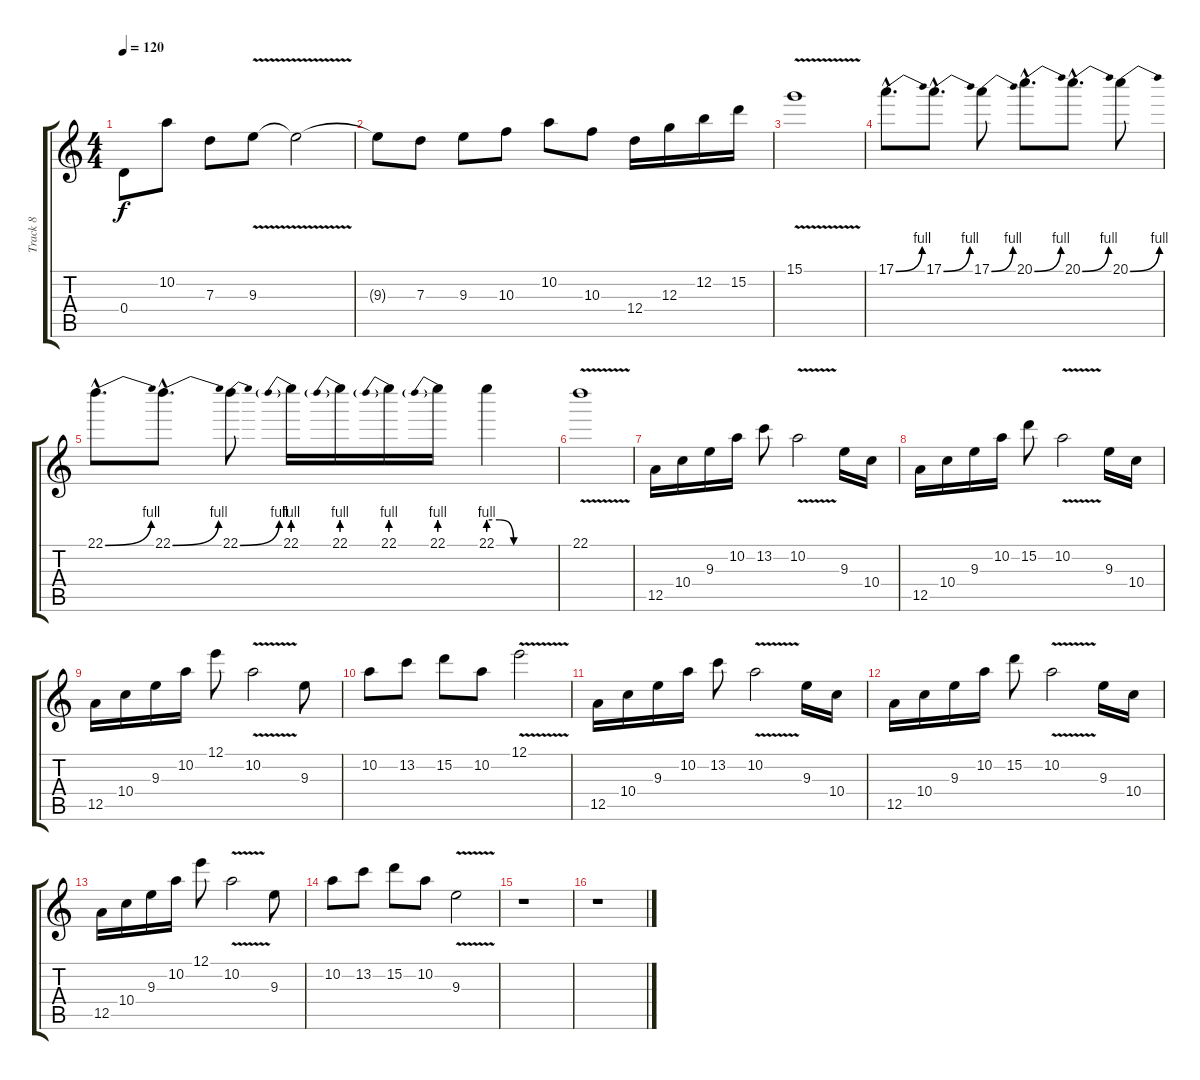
\track ("Track 8" "Track 8") {instrument overdrivenguitar}
\staff {score tabs}
\tuning (E4 B3 G3 D3 A2 D2) {hide}
\ts (4 4)
\tempo 120
\clef g2
\ks c
0.4.8{dy f} 10.2.8 7.3.8 9.3{v}.8 9.3{t}.2 |
9.3{t}.8 7.3.8 9.3.8 10.3.8 10.2.8 10.3.8 12.4.16 12.3.16 12.2.16 15.2.16 |
15.1{v}.1 |
17.1{be (bend 0 0 60 4) hac}.8{d} 17.1{be (bend 0 0 60 4) hac}.8{d} 17.1{be (bend 0 0 60 4)}.8 20.1{be (bend 0 0 60 4) hac}.8{d} 20.1{be (bend 0 0 60 4) hac}.8{d} 20.1{be (bend 0 0 60 4)}.8 |
22.1{be (bend 0 0 60 4) hac}.8{d} 22.1{be (bend 0 0 60 4) hac}.8{d} 22.1{be (bend 0 0 60 4)}.8 22.1{be (prebend 0 4 60 4)}.16 22.1{be (prebend 0 4 60 4)}.16 22.1{be (prebend 0 4 60 4)}.16 22.1{be (prebend 0 4 60 4)}.16 22.1{be (custom 0 4 10 4 23 0 40 0 60 0)}.4 |
22.1{v}.1 |
12.5.16 10.4.16 9.3.16 10.2.16 13.2.8 10.2{v}.2 9.3.16 10.4.16 |
12.5.16 10.4.16 9.3.16 10.2.16 15.2.8 10.2{v}.2 9.3.16 10.4.16 |
12.5.16 10.4.16 9.3.16 10.2.16 12.1.8 10.2{v}.2 9.3.8 |
10.2.8 13.2.8 15.2.8 10.2.8 12.1{v}.2 |
12.5.16 10.4.16 9.3.16 10.2.16 13.2.8 10.2{v}.2 9.3.16 10.4.16 |
12.5.16 10.4.16 9.3.16 10.2.16 15.2.8 10.2{v}.2 9.3.16 10.4.16 |
12.5.16 10.4.16 9.3.16 10.2.16 12.1.8 10.2{v}.2 9.3.8 |
10.2.8 13.2.8 15.2.8 10.2.8 9.3{v}.2 |
r.1 |
r.1
